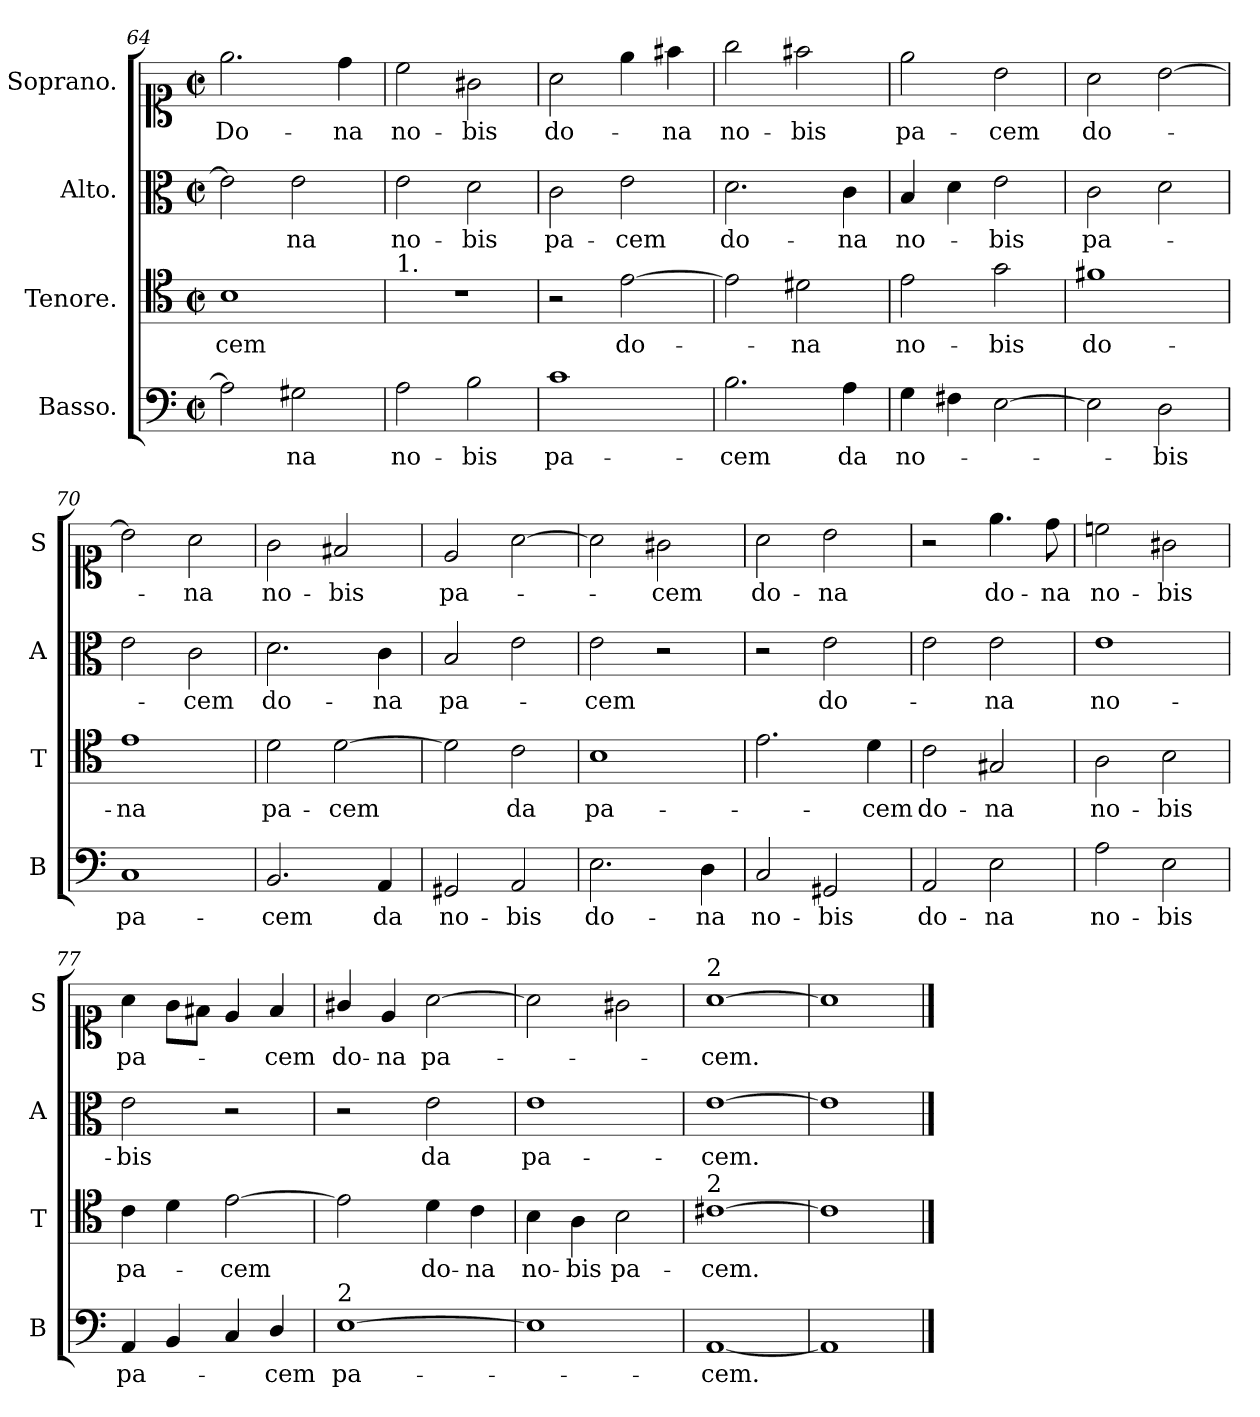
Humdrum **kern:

**kern	**text	**kern	**text	**kern	**text	**kern	**text
*part4	*part4	*part3	*part3	*part2	*part2	*part1	*part1
*staff4	*staff4	*staff3	*staff3	*staff2	*staff2	*staff1	*staff1
*I"Basso.	*	*I"Tenore.	*	*I"Alto.	*	*I"Soprano.	*
*I'B	*	*I'T	*	*I'A	*	*I'S	*
*clefF4	*	*clefC4	*	*clefC3	*	*clefC1	*
*k[]	*	*k[]	*	*k[]	*	*k[]	*
*a:	*	*a:	*	*a:	*	*a:	*
*M2/2	*	*M2/2	*	*M2/2	*	*M2/2	*
*met(c|)	*	*met(c|)	*	*met(c|)	*	*met(c|)	*
=64	=64	=64	=64	=64	=64	=64	=64
2A\]	.	1B	-cem	2e\]	.	2.ee\	Do-
2G#X\	-na	.	.	2e\	-na	.	.
.	.	.	.	.	.	4dd\	-na
=65	=65	=65	=65	=65	=65	=65	=65
!	!	!LO:TX:a:t=1.	!	!	!	!	!
2A\	no-	1r	.	2e\	no-	2cc\	no-
2B\	-bis	.	.	2d\	-bis	2g#X\	-bis
=66	=66	=66	=66	=66	=66	=66	=66
1c	pa-	2r	.	2c\	pa-	2a\	do-
.	.	[2e\	do-	2e\	-cem	4ee\	.
.	.	.	.	.	.	4ff#X\	-na
=67	=67	=67	=67	=67	=67	=67	=67
2.B\	-cem	2e\]	.	2.d\	do-	2gg\	no-
.	.	2d#X\	-na	.	.	2ff#X\	-bis
4A\	da	.	.	4c\	-na	.	.
=68	=68	=68	=68	=68	=68	=68	=68
4G\	no-	2e\	no-	4B/	no-	2ee\	pa-
4F#X\	.	.	.	4d\	.	.	.
[2E\	.	2g\	-bis	2e\	-bis	2b\	-cem
=69	=69	=69	=69	=69	=69	=69	=69
2E\]	.	1f#X	do-	2c\	pa-	2a\	do-
2D\	-bis	.	.	2d\	.	[2b\	.
=70	=70	=70	=70	=70	=70	=70	=70
1C	pa-	1e	-na	2e\	.	2b\]	.
.	.	.	.	2c\	-cem	2a\	-na
=71	=71	=71	=71	=71	=71	=71	=71
2.BB/	-cem	2d\	pa-	2.d\	do-	2g\	no-
.	.	[2d\	-cem	.	.	2f#X/	-bis
4AA/	da	.	.	4c\	-na	.	.
=72	=72	=72	=72	=72	=72	=72	=72
2GG#X/	no-	2d\]	.	2B/	pa-	2e/	pa-
2AA/	-bis	2c\	da	2e\	.	[2a\	.
=73	=73	=73	=73	=73	=73	=73	=73
2.E\	do-	1B	pa-	2e\	-cem	2a\]	.
.	.	.	.	2r	.	2g#X\	-cem
4D\	-na	.	.	.	.	.	.
=74	=74	=74	=74	=74	=74	=74	=74
2C/	no-	2.e\	.	2r	.	2a\	do-
2GG#X/	-bis	.	.	2e\	do-	2b\	-na
.	.	4d\	-cem	.	.	.	.
=75	=75	=75	=75	=75	=75	=75	=75
2AA/	do-	2c\	do-	2e\	.	2r	.
2E\	-na	2G#X/	-na	2e\	-na	4.ee\	do-
.	.	.	.	.	.	8dd\	-na
=76	=76	=76	=76	=76	=76	=76	=76
2A\	no-	2A\	no-	1e	no-	2ccn\	no-
2E\	-bis	2B\	-bis	.	.	2g#X\	-bis
=77	=77	=77	=77	=77	=77	=77	=77
4AA/	pa-	4c\	pa-	2e\	-bis	4a\	pa-
4BB/	.	4d\	.	.	.	8g\L	.
.	.	.	.	.	.	8f#X\J	.
4C/	.	[2e\	-cem	2r	.	4e/	.
4D/	-cem	.	.	.	.	4f#/	-cem
=78	=78	=78	=78	=78	=78	=78	=78
!LO:TX:a:t=2	!	!	!	!	!	!	!
[1E	pa-	2e\]	.	2r	.	4g#X/	do-
.	.	.	.	.	.	4e/	-na
.	.	4d\	do-	2e\	da	[2a\	pa-
.	.	4c\	-na	.	.	.	.
=79	=79	=79	=79	=79	=79	=79	=79
1E]	.	4B\	no-	1e	pa-	2a\]	.
.	.	4A\	-bis	.	.	.	.
.	.	2B\	pa-	.	.	2g#X\	.
=80	=80	=80	=80	=80	=80	=80	=80
!	!	!	!	!	!	!LO:TX:a:t=2	!
!	!	!LO:TX:a:t=2	!	!	!	!	!
[1AA	-cem.	[1c#X	-cem.	[1e	-cem.	[1a	-cem.
=81	=81	=81	=81	=81	=81	=81	=81
1AA]	.	1c#]	.	1e]	.	1a]	.
==	==	==	==	==	==	==	==
*-	*-	*-	*-	*-	*-	*-	*-
